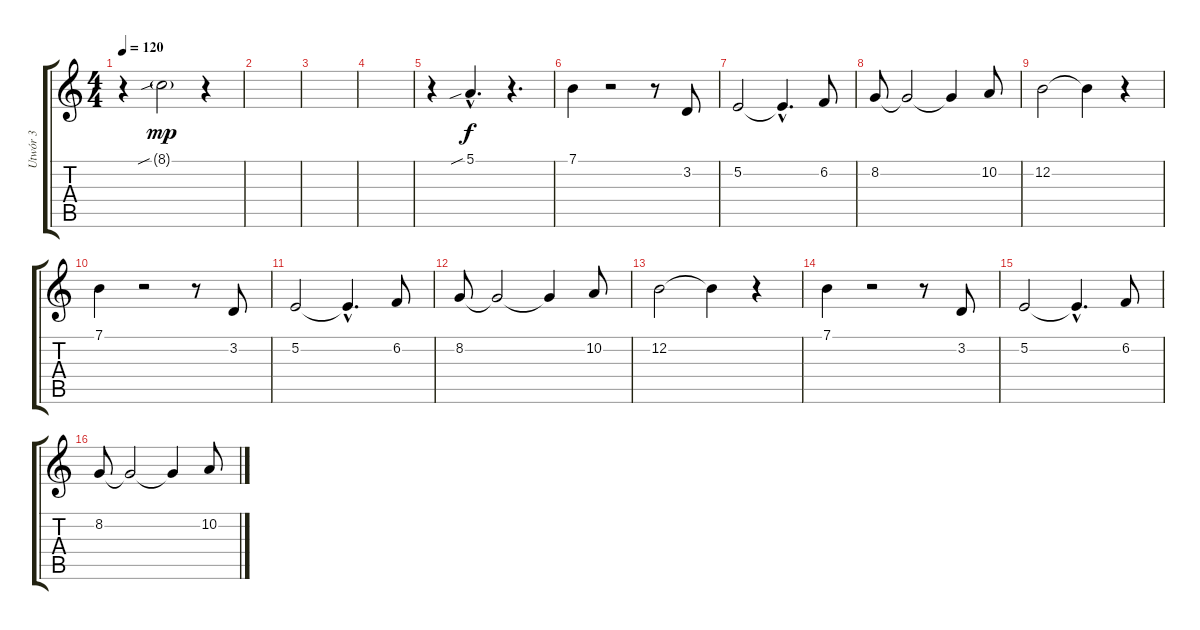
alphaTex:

\track ("Utwór 3" "Utwór 3") {instrument sopranosax}
\staff {score tabs}
\tuning (E4 B3 G3 D3 A2 E2) {hide}
\ts (4 4)
\tempo 120
\clef g2
\ks c
r.4{dy mp} 8.1{sib g}.2 r.4 |
|
|
|
r.4 5.1{sib hac}.4{d dy f} r.4{d} |
7.1.4 r.2 r.8 3.2.8 |
5.2.2 5.2{hac t}.4{d} 6.2.8 |
8.2.8 8.2{t}.2 8.2{t}.4 10.2.8 |
12.2.2 12.2{t}.4 r.4 |
7.1.4 r.2 r.8 3.2.8 |
5.2.2 5.2{hac t}.4{d} 6.2.8 |
8.2.8 8.2{t}.2 8.2{t}.4 10.2.8 |
12.2.2 12.2{t}.4 r.4 |
7.1.4 r.2 r.8 3.2.8 |
5.2.2 5.2{hac t}.4{d} 6.2.8 |
8.2.8 8.2{t}.2 8.2{t}.4 10.2.8
